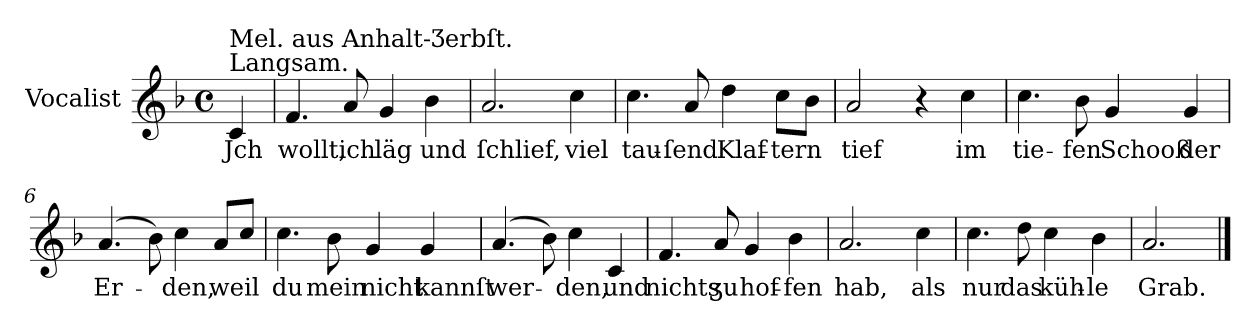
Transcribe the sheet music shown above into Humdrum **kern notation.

**kern	**text
*part1	*part1
*staff1	*staff1
*I"Vocalist	*
*k[b-]	*
*F:	*
*M4/4	*
*met(c)	*
=	=
!LO:TX:a:t=Langsam.	!
!LO:TX:a:t=Mel. aus Anhalt-Ʒerbſt.	!
4c	Jch
=1	=1
4.f	wollt,
8a	ich
4g	läg
4b-	und
=2	=2
2.a	ſchlief,
4cc	viel
=3	=3
4.cc	tau-
8a	-ſend
4dd	Klaf-
8ccL	-tern
8b-J	.
=4	=4
2a	tief
4r	.
4cc	im
=5	=5
4.cc	tie-
8b-	-fen
4g	Schooß
4g	der
=6	=6
(4.a	Er-
8b-)	.
4cc	-den,
8a/L	weil
8ccJ	.
=7	=7
4.cc	du
8b-	mein
4g	nicht
4g	kannſt
=8	=8
(4.a	wer-
8b-)	.
4cc	-den,
4c	und
=9	=9
4.f	nichts
8a	ʒu
4g	hof-
4b-	-fen
=10	=10
2.a	hab,
4cc	als
=11	=11
4.cc	nur
8dd	das
4cc	küh-
4b-	-le
=12	=12
2.a	Grab.
==	==
*-	*-
